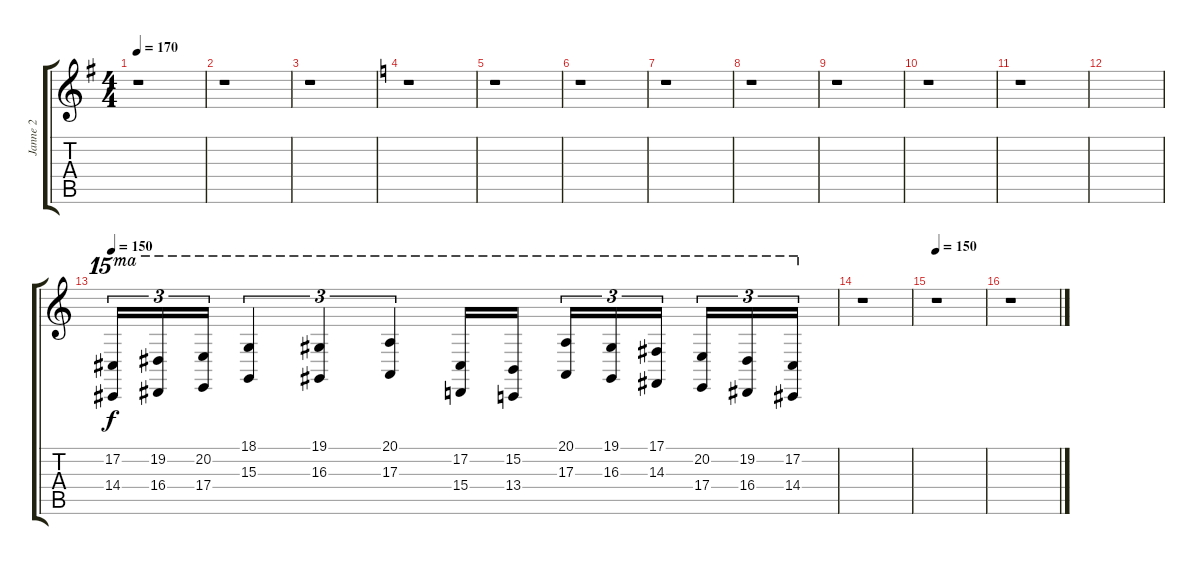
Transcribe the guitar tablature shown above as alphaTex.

\track ("Janne 2" "Janne 2") {instrument orchestrahit}
\staff {score tabs}
\tuning (Db4 Ab3 E3 B2 Gb2 Db2) {hide}
\ts (4 4)
\tempo 170
\clef g2
\ks g
r.1{dy f instrument orchestrahit} |
r.1 |
r.1 |
\ks c
r.1 |
r.1 |
r.1 |
r.1 |
r.1 |
r.1 |
r.1 |
r.1 |
|
\tempo 150
(17.2 14.4).16{tu (3 2) ot 15ma} (19.2 16.4).16{tu (3 2) ot 15ma} (20.2 17.4).16{tu (3 2) ot 15ma} (18.1 15.3).4{tu (3 2) ot 15ma} (19.1 16.3).4{tu (3 2) ot 15ma} (20.1 17.3).4{tu (3 2) ot 15ma} (17.2 15.4).16{ot 15ma} (15.2 13.4).16{ot 15ma} (20.1 17.3).16{tu (3 2) ot 15ma} (19.1 16.3).16{tu (3 2) ot 15ma} (17.1 14.3).16{tu (3 2) ot 15ma beam splitsecondary} (20.2 17.4).16{tu (3 2) ot 15ma} (19.2 16.4).16{tu (3 2) ot 15ma} (17.2 14.4).16{tu (3 2) ot 15ma} |
r.1 |
\tempo 150
r.1 |
r.1
